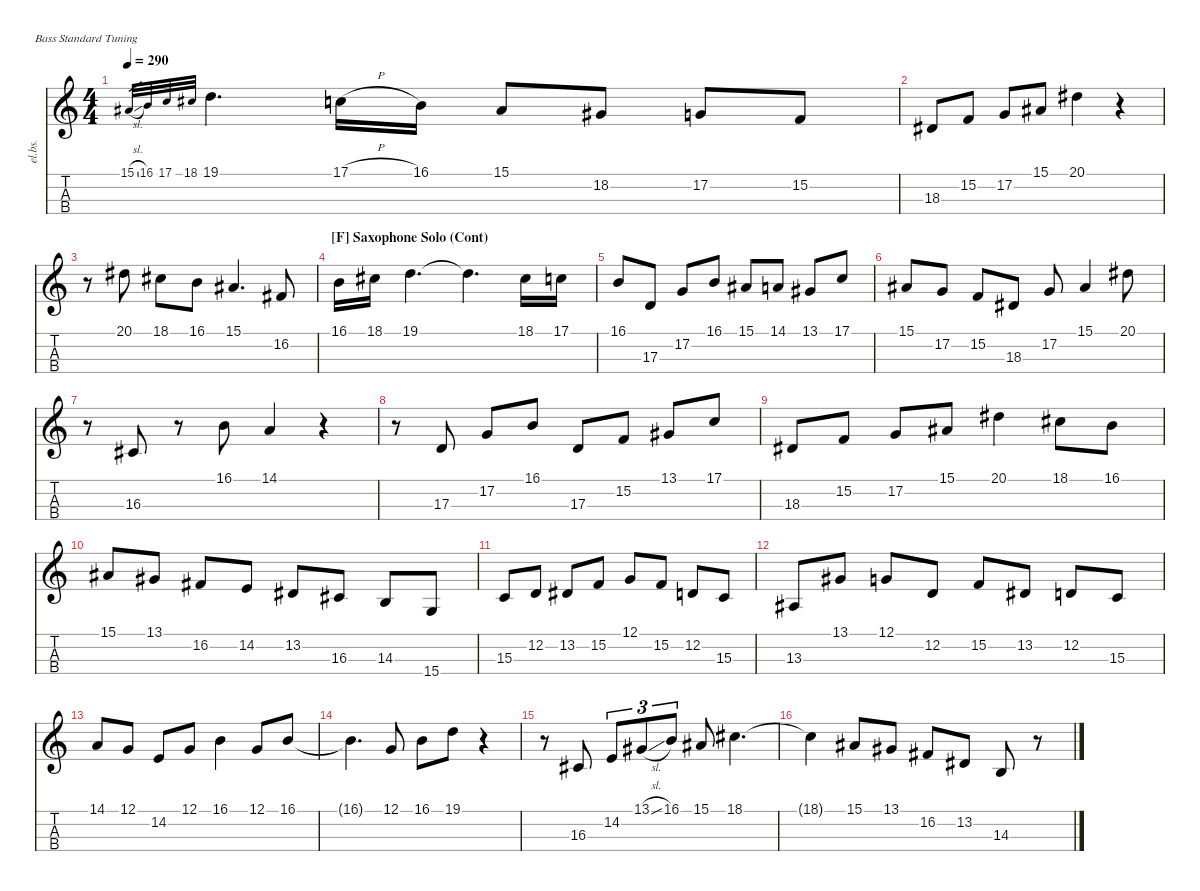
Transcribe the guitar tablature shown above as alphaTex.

\defaultSystemsLayout 4
\hideDynamics
\bracketExtendMode nobrackets
\otherSystemsTrackNameOrientation horizontal
\track ("Electric Bass" "el.bs.") {instrument electricbassfinger}
\staff {score tabs}
\tuning (G2 D2 A1 E1)
\ts (4 4)
\tempo 290
\clef g2
\ks c
15.1{sl}.32{gr dy mf} 16.1.32{gr} 17.1.32{gr} 18.1.32{gr} 19.1.4{d} 17.1{h}.16 16.1.16 15.1.8 18.2.8 17.2.8 15.2.8 |
18.3.8 15.2.8 17.2.8 15.1.8 20.1.4 r.4 |
r.8 20.1.8 18.1.8 16.1.8 15.1.4{d} 16.2.8 |
\section ("F" "Saxophone Solo (Cont)")
16.1.16 18.1.16 19.1.4{d} 19.1{t}.4{d} 18.1.16 17.1.16 |
16.1.8 17.3.8 17.2.8 16.1.8 15.1.8 14.1.8 13.1.8 17.1.8 |
15.1.8 17.2.8 15.2.8 18.3.8 17.2.8 15.1.4 20.1.8 |
r.8 16.3.8 r.8 16.1.8 14.1.4 r.4 |
r.8 17.3.8 17.2.8 16.1.8 17.3.8 15.2.8 13.1.8 17.1.8 |
18.3.8 15.2.8 17.2.8 15.1.8 20.1.4 18.1.8 16.1.8 |
15.1.8 13.1.8 16.2.8 14.2.8 13.2.8 16.3.8 14.3.8 15.4.8 |
15.3.8 12.2.8 13.2.8 15.2.8 12.1.8 15.2.8 12.2.8 15.3.8 |
13.3.8 13.1.8 12.1.8 12.2.8 15.2.8 13.2.8 12.2.8 15.3.8 |
14.1.8 12.1.8 14.2.8 12.1.8 16.1.4 12.1.8 16.1.8 |
16.1{t}.4{d} 12.1.8 16.1.8 19.1.8 r.4 |
r.8 16.3.8 14.2.8{tu (3 2)} 13.1{sl}.8{tu (3 2)} 16.1.8{tu (3 2)} 15.1.8 18.1.4{d} |
18.1{t}.4 15.1.8 13.1.8 16.2.8 13.2.8 14.3.8 r.8
